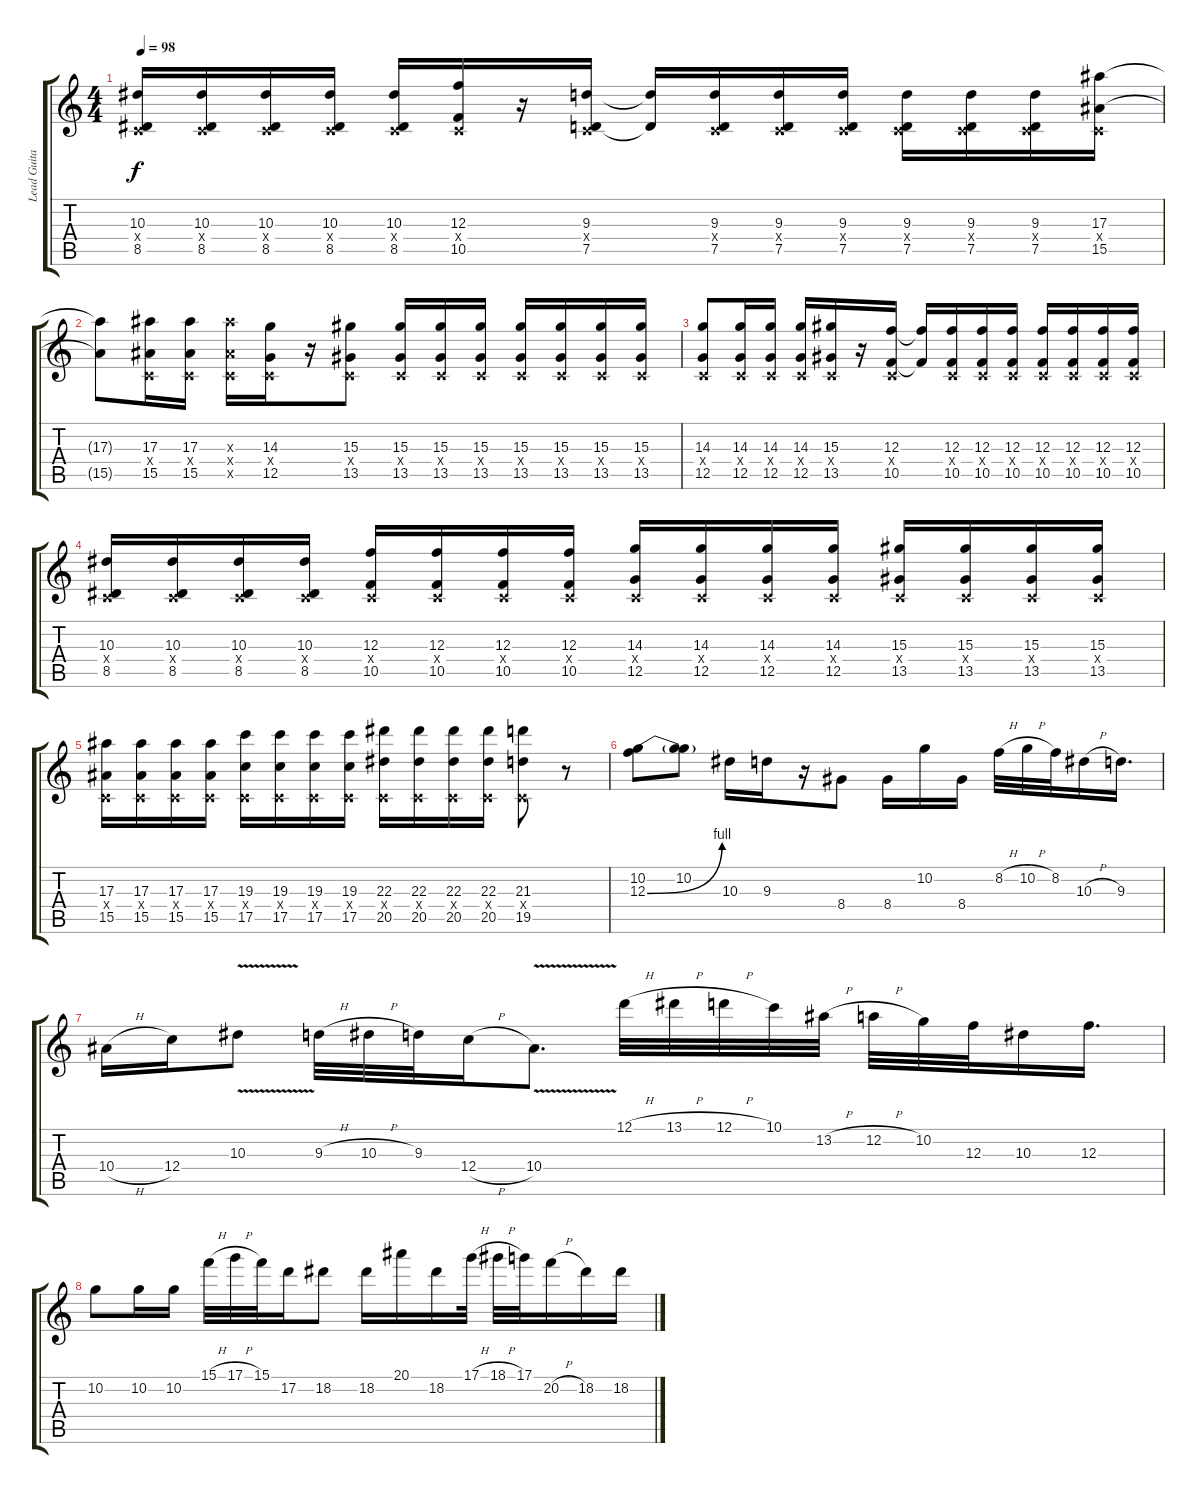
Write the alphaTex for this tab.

\track ("Lead Guitar" "Lead Guita") {instrument distortionguitar}
\staff {score tabs}
\tuning (D4 A3 F3 C3 G2 C2) {hide}
\ts (4 4)
\tempo 98
\clef g2
\ks c
(10.3 0.4{x} 8.5).16{dy f} (10.3 0.4{x} 8.5).16 (10.3 0.4{x} 8.5).16 (10.3 0.4{x} 8.5).16 (10.3 0.4{x} 8.5).16 (12.3 0.4{x} 10.5).16 r.16 (9.3 0.4{x} 7.5).16 (9.3{t} 7.5{t}).16 (9.3 0.4{x} 7.5).16 (9.3 0.4{x} 7.5).16 (9.3 0.4{x} 7.5).16 (9.3 0.4{x} 7.5).16 (9.3 0.4{x} 7.5).16 (9.3 0.4{x} 7.5).16 (17.3 0.4{x} 15.5).16 |
(17.3{t} 15.5{t}).8 (17.3 0.4{x} 15.5).16 (17.3 0.4{x} 15.5).16 (17.3{x} 0.4{x} 15.5{x}).16 (14.3 0.4{x} 12.5).16 r.16 (15.3 0.4{x} 13.5).8 (15.3 0.4{x} 13.5).16 (15.3 0.4{x} 13.5).16 (15.3 0.4{x} 13.5).16 (15.3 0.4{x} 13.5).16 (15.3 0.4{x} 13.5).16 (15.3 0.4{x} 13.5).16 (15.3 0.4{x} 13.5).16 |
(14.3 0.4{x} 12.5).8 (14.3 0.4{x} 12.5).16 (14.3 0.4{x} 12.5).16 (14.3 0.4{x} 12.5).16 (15.3 0.4{x} 13.5).16 r.16 (12.3 0.4{x} 10.5).16 (12.3{t} 10.5{t}).16 (12.3 0.4{x} 10.5).16 (12.3 0.4{x} 10.5).16 (12.3 0.4{x} 10.5).16 (12.3 0.4{x} 10.5).16 (12.3 0.4{x} 10.5).16 (12.3 0.4{x} 10.5).16 (12.3 0.4{x} 10.5).16 |
(10.3 0.4{x} 8.5).16 (10.3 0.4{x} 8.5).16 (10.3 0.4{x} 8.5).16 (10.3 0.4{x} 8.5).16 (12.3 0.4{x} 10.5).16 (12.3 0.4{x} 10.5).16 (12.3 0.4{x} 10.5).16 (12.3 0.4{x} 10.5).16 (14.3 0.4{x} 12.5).16 (14.3 0.4{x} 12.5).16 (14.3 0.4{x} 12.5).16 (14.3 0.4{x} 12.5).16 (15.3 0.4{x} 13.5).16 (15.3 0.4{x} 13.5).16 (15.3 0.4{x} 13.5).16 (15.3 0.4{x} 13.5).16 |
(17.3 0.4{x} 15.5).16 (17.3 0.4{x} 15.5).16 (17.3 0.4{x} 15.5).16 (17.3 0.4{x} 15.5).16 (19.3 0.4{x} 17.5).16 (19.3 0.4{x} 17.5).16 (19.3 0.4{x} 17.5).16 (19.3 0.4{x} 17.5).16 (22.3 0.4{x} 20.5).16 (22.3 0.4{x} 20.5).16 (22.3 0.4{x} 20.5).16 (22.3 0.4{x} 20.5).16 (21.3 0.4{x} 19.5).8 r.8 |
(10.2 12.3{be (bend 0 0 60 4)}).8 (10.2 12.3{t}).8 10.3.16 9.3.16 r.16 8.4.8 8.4.16 10.2.16 8.4.16 8.2{h}.32 10.2{h}.32 8.2.32 10.3{h}.16 9.3.16{d} |
10.4{h}.16 12.4.16 10.3{v}.8 9.3{h}.32 10.3{h}.32 9.3.32 12.4{h}.16 10.4{v}.8{d} 12.1{h}.32 13.1{h}.32 12.1{h}.32 10.1.32 13.2{h}.32 12.2{h}.32 10.2.32 12.3.32 10.3.16 12.3.16{d} |
10.2.8 10.2.16 10.2.16 15.1{h}.32 17.1{h}.32 15.1.32 17.2.16 18.2.8 18.2.16 20.1.16 18.2.16 17.1{h}.32 18.1{h}.32 17.1.32 20.2{h}.16 18.2.16 18.2.16
